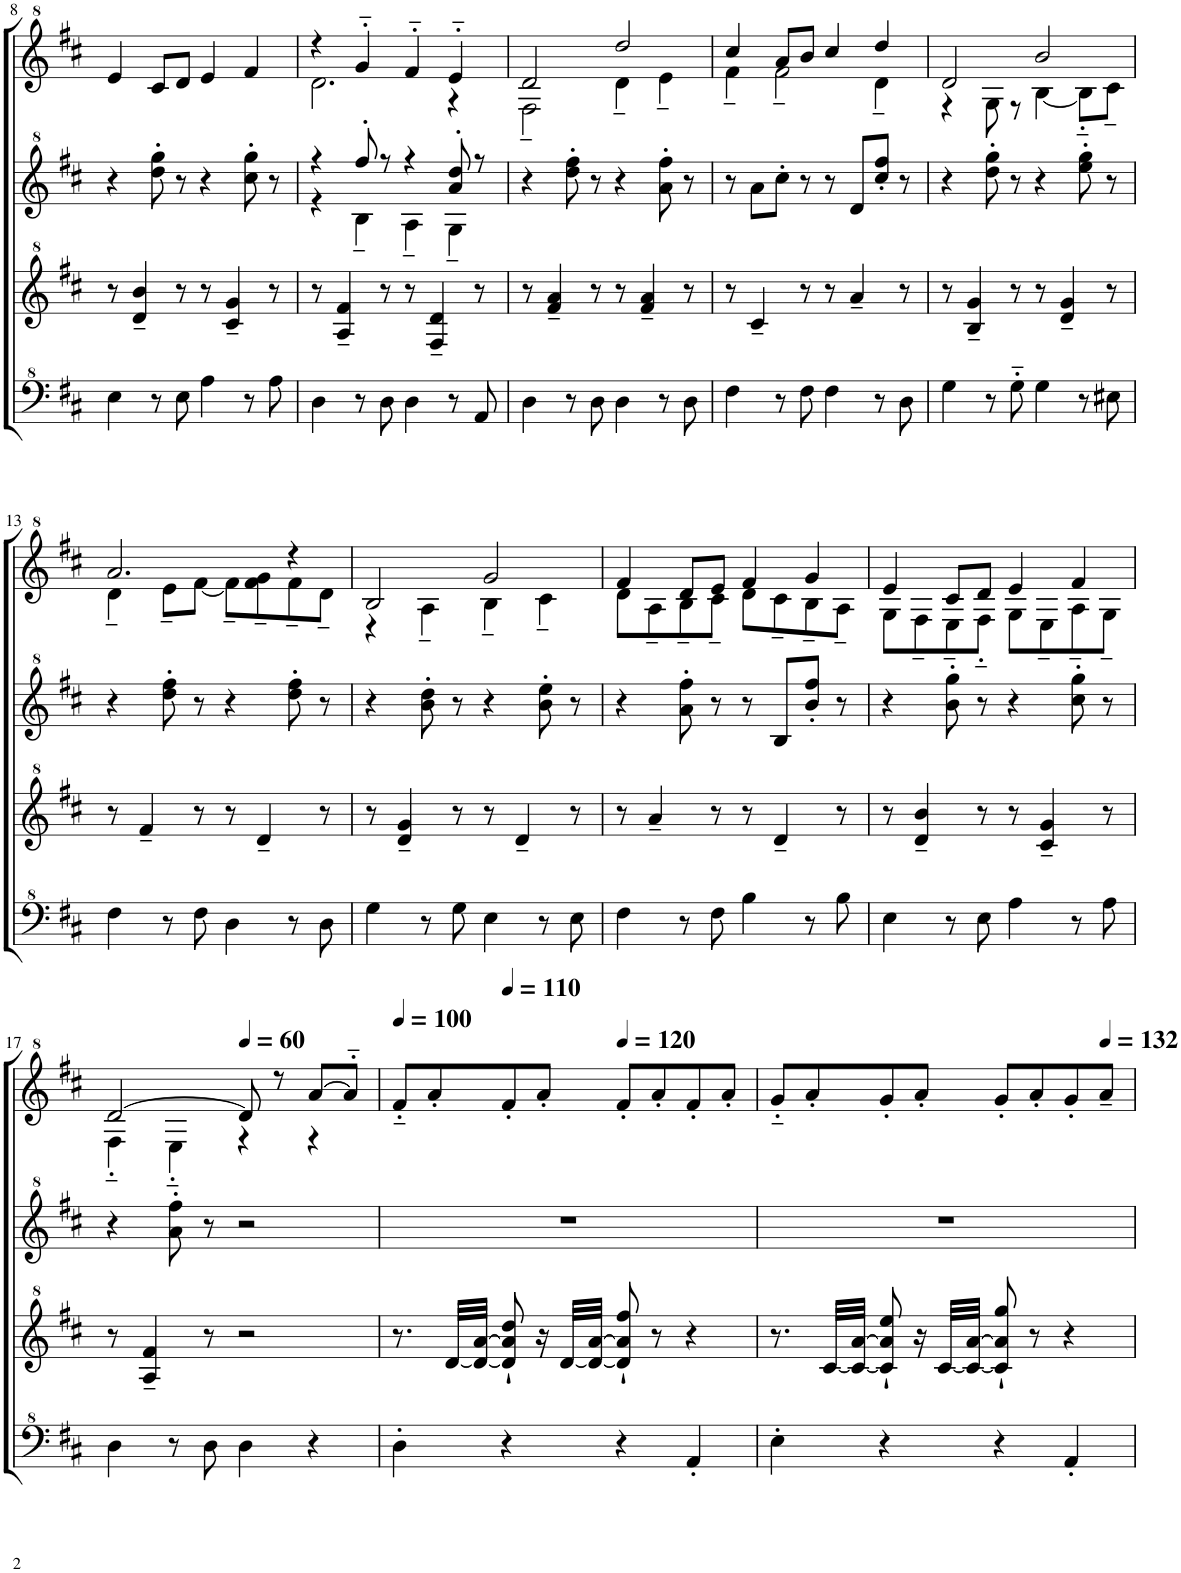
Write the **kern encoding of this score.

**kern	**kern	**kern	**kern
*part1	*part1	*part1	*part1
*staff4	*staff3	*staff2	*staff1
*I"Model III	*	*	*
!!LO:PB:g=z
*clefF^4	*clefG^2	*clefG^2	*clefG^2
*k[f#c#]	*k[f#c#]	*k[f#c#]	*k[f#c#]
*M4/4	*M4/4	*M4/4	*M4/4
=8	=8	=8	=8
4e\	8r	4r	4ee/
.	4dd/~ 4bb/~	.	.
8r	.	8ddd\' 8ggg\'	8cc#/L
8e\	8r	8r	8dd/J
4a\	8r	4r	4ee/
.	4cc#/~ 4gg/~	.	.
8r	.	8ccc#\' 8ggg\'	4ff#/
8a\	8r	8r	.
=9	=9	=9	=9
*	*	*^	*^
4d\	8r	4r	4r	4r	2.dd\
.	4a/~ 4ff#/~	.	.	.	.
8r	.	8fff#'/	4b~\	4gg'~/	.
8d\	8r	8r	.	.	.
4d\	8r	4r	4a~\	4ff#'~/	.
.	4f#/~ 4dd/~	.	.	.	.
8r	.	8aa/' 8ddd/'	4g~\	4ee'~/	4r
8A/	8r	8r	.	.	.
*	*	*v	*v	*	*
=10	=10	=10	=10	=10
4d\	8r	4r	2dd/	2f#~\
.	4ff#/~ 4aa/~	.	.	.
8r	.	8ddd\' 8fff#\'	.	.
8d\	8r	8r	.	.
4d\	8r	4r	2ddd/	4dd~\
.	4ff#/~ 4aa/~	.	.	.
8r	.	8aa\' 8fff#\'	.	4ee~\
8d\	8r	8r	.	.
=11	=11	=11	=11	=11
4f#\	8r	8r	4ccc#/	4ff#~\
.	4cc#~/	8aa\L	.	.
8r	.	8ccc#'\J	8aa/L	2ff#~\
8f#\	8r	8r	8bb/J	.
4f#\	8r	8r	4ccc#/	.
.	4aa~/	8dd/L	.	.
8r	.	8ccc#/' 8fff#/'J	4ddd/	4dd~\
8d\	8r	8r	.	.
=12	=12	=12	=12	=12
4g\	8r	4r	2dd/	4r
.	4b/~ 4gg/~	.	.	.
8r	.	8ddd\' 8ggg\'	.	8g\
8g'~\	8r	8r	.	8r
4g\	8r	4r	2bb/	[4b\
.	4dd/~ 4gg/~	.	.	.
8r	.	8eee\' 8ggg\'	.	8b'~\L]
8e#X\	8r	8r	.	8cc#~\J
!!LO:LB:g=z	!!
=13	=13	=13	=13	=13
4f#\	8r	4r	2.aa/	4dd~\
.	4ff#~/	.	.	.
8r	.	8ddd\' 8fff#\'	.	8ee~\L
8f#\	8r	8r	.	[8ff#\J
4d\	8r	4r	.	8ff#~\L]
.	4dd~/	.	.	8ff#\~ 8gg\~
8r	.	8ddd\' 8fff#\'	4r	8ff#~\
8d\	8r	8r	.	8dd~\J
=14	=14	=14	=14	=14
4g\	8r	4r	2b/	4r
.	4dd/~ 4gg/~	.	.	.
8r	.	8bb\' 8ddd\'	.	4a~\
8g\	8r	8r	.	.
4e\	8r	4r	2gg/	4b~\
.	4dd~/	.	.	.
8r	.	8bb\' 8eee\'	.	4cc#~\
8e\	8r	8r	.	.
=15	=15	=15	=15	=15
4f#\	8r	4r	4ff#/	8dd\L
.	4aa~/	.	.	8a~\
8r	.	8aa\' 8fff#\'	8dd/L	8b~\
8f#\	8r	8r	8ee/J	8cc#~\J
4b\	8r	8r	4ff#/	8dd\L
.	4dd~/	8b/L	.	8cc#~\
8r	.	8bb/' 8fff#/'J	4gg/	8b~\
8b\	8r	8r	.	8a~\J
=16	=16	=16	=16	=16
4e\	8r	4r	4ee/	8g\L
.	4dd/~ 4bb/~	.	.	8f#~\
8r	.	8bb\' 8ggg\'	8cc#/L	8e~\
8e\	8r	8r	8dd/J	8f#'~\J
4a\	8r	4r	4ee/	8g\L
.	4cc#/~ 4gg/~	.	.	8e~\
8r	.	8ccc#\' 8ggg\'	4ff#/	8a~\
8a\	8r	8r	.	8g~\J
!!LO:LB:g=z	!!
=17	=17	=17	=17	=17
4d\	8r	4r	[2dd/	4f#'~\
.	4a/~ 4ff#/~	.	.	.
8r	.	8aa\' 8fff#\'	.	4e'~\
8d\	8r	8r	.	.
*	*	*	*MM60	*
4d\	2r	2r	8dd/]	4r
.	.	.	8r	.
4r	.	.	[8aa/L	4r
.	.	.	8aa'~/J]	.
*	*	*	*v	*v
=18	=18	=18	=18
*	*	*	*MM100
4d'\	8.r	1r	8ff#'~/L
.	.	.	8aa'/
.	[32dd/LLL	.	.
.	32dd/_ [32aa/JJJ	.	.
*	*	*	*MM110
4r	8dd/]` 8aa/]` 8ddd/`	.	8ff#'/
.	16r	.	8aa'/J
.	[32dd/LLL	.	.
.	32dd/_ [32aa/JJJ	.	.
*	*	*	*MM120
4r	8dd/]` 8aa/]` 8fff#/`	.	8ff#'/L
.	8r	.	8aa'/
4A'/	4r	.	8ff#'/
.	.	.	8aa'/J
=19	=19	=19	=19
4e'\	8.r	1r	8gg'~/L
.	.	.	8aa'/
.	[32cc#/LLL	.	.
.	32cc#/_ [32aa/JJJ	.	.
4r	8cc#/]` 8aa/]` 8eee/`	.	8gg'/
.	16r	.	8aa'/J
.	[32cc#/LLL	.	.
.	32cc#/_ [32aa/JJJ	.	.
4r	8cc#/]` 8aa/]` 8ggg/`	.	8gg'/L
.	8r	.	8aa'/
4A'/	4r	.	8gg'/
*	*	*	*MM132
.	.	.	8aa~/J
=	=	=	=
*-	*-	*-	*-
